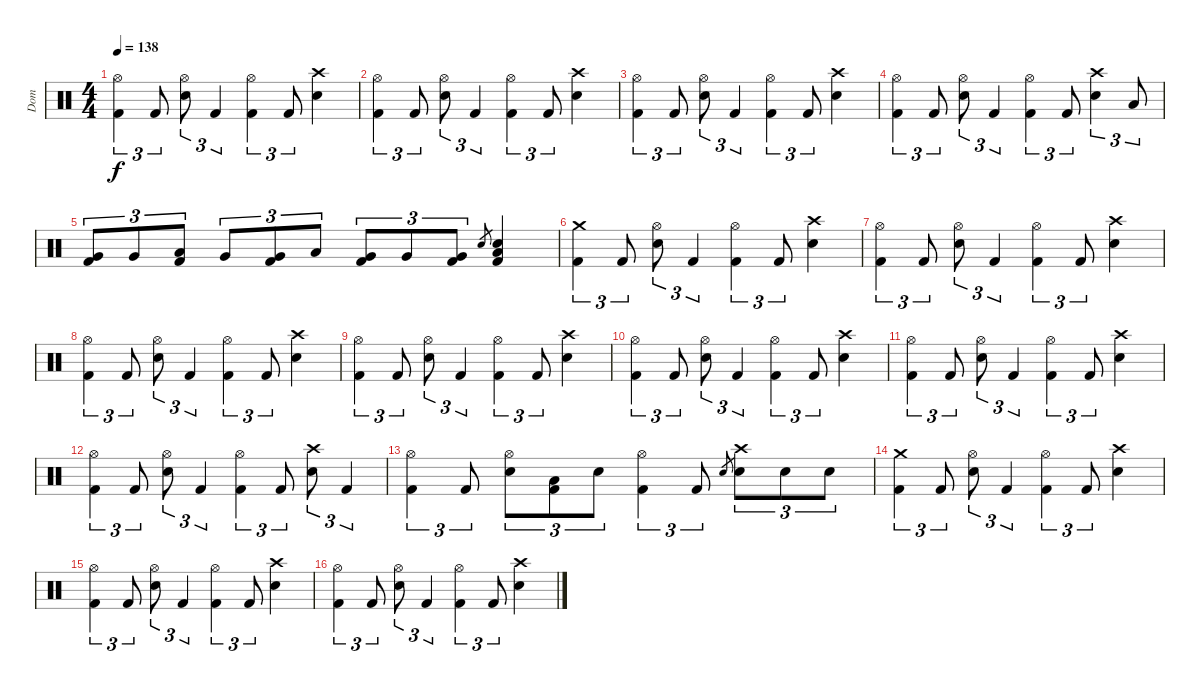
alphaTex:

\track ("Dom" "Dom") {instrument percussion}
\staff {score}
\articulation defaults
\ts (4 4)
\tempo 138
\clef neutral
\ks c
("Hi-Hat (open)" "Kick (hit) 2").4{tu (3 2) dy f} "Kick (hit) 2".8{tu (3 2)} ("Hi-Hat (open)" "Electric Snare (hit)").8{tu (3 2)} "Kick (hit) 2".4{tu (3 2)} ("Hi-Hat (open)" "Kick (hit) 2").4{tu (3 2)} "Kick (hit) 2".8{tu (3 2)} ("Crash high (hit)" "Electric Snare (hit)").4 |
("Hi-Hat (open)" "Kick (hit) 2").4{tu (3 2)} "Kick (hit) 2".8{tu (3 2)} ("Hi-Hat (open)" "Electric Snare (hit)").8{tu (3 2)} "Kick (hit) 2".4{tu (3 2)} ("Hi-Hat (open)" "Kick (hit) 2").4{tu (3 2)} "Kick (hit) 2".8{tu (3 2)} ("Crash high (hit)" "Electric Snare (hit)").4 |
("Hi-Hat (open)" "Kick (hit) 2").4{tu (3 2)} "Kick (hit) 2".8{tu (3 2)} ("Hi-Hat (open)" "Electric Snare (hit)").8{tu (3 2)} "Kick (hit) 2".4{tu (3 2)} ("Hi-Hat (open)" "Kick (hit) 2").4{tu (3 2)} "Kick (hit) 2".8{tu (3 2)} ("Crash high (hit)" "Electric Snare (hit)").4 |
("Hi-Hat (open)" "Kick (hit) 2").4{tu (3 2)} "Kick (hit) 2".8{tu (3 2)} ("Hi-Hat (open)" "Electric Snare (hit)").8{tu (3 2)} "Kick (hit) 2".4{tu (3 2)} ("Hi-Hat (open)" "Kick (hit) 2").4{tu (3 2)} "Kick (hit) 2".8{tu (3 2)} ("Crash high (hit)" "Electric Snare (hit)").4{tu (3 2)} "Low Floor Tom (hit)".8{tu (3 2)} |
("Very Low Tom (hit)" "Kick (hit) 2").8{tu (3 2)} "Very Low Tom (hit)".8{tu (3 2)} ("Low Floor Tom (hit)" "Kick (hit) 2").8{tu (3 2)} "Very Low Tom (hit)".8{tu (3 2)} ("Very Low Tom (hit)" "Kick (hit) 2").8{tu (3 2)} "Low Floor Tom (hit)".8{tu (3 2)} ("Very Low Tom (hit)" "Kick (hit) 2").8{tu (3 2)} "Very Low Tom (hit)".8{tu (3 2)} ("Very Low Tom (hit)" "Kick (hit) 2").8{tu (3 2)} "Electric Snare (hit)".8{gr} ("Electric Snare (hit)" "Low Floor Tom (hit)" "Kick (hit) 2").4 |
("Crash medium (hit)" "Kick (hit) 2").4{tu (3 2)} "Kick (hit) 2".8{tu (3 2)} ("Hi-Hat (open)" "Electric Snare (hit)").8{tu (3 2)} "Kick (hit) 2".4{tu (3 2)} ("Hi-Hat (open)" "Kick (hit) 2").4{tu (3 2)} "Kick (hit) 2".8{tu (3 2)} ("Crash high (hit)" "Electric Snare (hit)").4 |
("Hi-Hat (open)" "Kick (hit) 2").4{tu (3 2)} "Kick (hit) 2".8{tu (3 2)} ("Hi-Hat (open)" "Electric Snare (hit)").8{tu (3 2)} "Kick (hit) 2".4{tu (3 2)} ("Hi-Hat (open)" "Kick (hit) 2").4{tu (3 2)} "Kick (hit) 2".8{tu (3 2)} ("Crash high (hit)" "Electric Snare (hit)").4 |
("Hi-Hat (open)" "Kick (hit) 2").4{tu (3 2)} "Kick (hit) 2".8{tu (3 2)} ("Hi-Hat (open)" "Electric Snare (hit)").8{tu (3 2)} "Kick (hit) 2".4{tu (3 2)} ("Hi-Hat (open)" "Kick (hit) 2").4{tu (3 2)} "Kick (hit) 2".8{tu (3 2)} ("Crash high (hit)" "Electric Snare (hit)").4 |
("Hi-Hat (open)" "Kick (hit) 2").4{tu (3 2)} "Kick (hit) 2".8{tu (3 2)} ("Hi-Hat (open)" "Electric Snare (hit)").8{tu (3 2)} "Kick (hit) 2".4{tu (3 2)} ("Hi-Hat (open)" "Kick (hit) 2").4{tu (3 2)} "Kick (hit) 2".8{tu (3 2)} ("Crash high (hit)" "Electric Snare (hit)").4 |
("Hi-Hat (open)" "Kick (hit) 2").4{tu (3 2)} "Kick (hit) 2".8{tu (3 2)} ("Hi-Hat (open)" "Electric Snare (hit)").8{tu (3 2)} "Kick (hit) 2".4{tu (3 2)} ("Hi-Hat (open)" "Kick (hit) 2").4{tu (3 2)} "Kick (hit) 2".8{tu (3 2)} ("Crash high (hit)" "Electric Snare (hit)").4 |
("Hi-Hat (open)" "Kick (hit) 2").4{tu (3 2)} "Kick (hit) 2".8{tu (3 2)} ("Hi-Hat (open)" "Electric Snare (hit)").8{tu (3 2)} "Kick (hit) 2".4{tu (3 2)} ("Hi-Hat (open)" "Kick (hit) 2").4{tu (3 2)} "Kick (hit) 2".8{tu (3 2)} ("Crash high (hit)" "Electric Snare (hit)").4 |
("Hi-Hat (open)" "Kick (hit) 2").4{tu (3 2)} "Kick (hit) 2".8{tu (3 2)} ("Hi-Hat (open)" "Electric Snare (hit)").8{tu (3 2)} "Kick (hit) 2".4{tu (3 2)} ("Hi-Hat (open)" "Kick (hit) 2").4{tu (3 2)} "Kick (hit) 2".8{tu (3 2)} ("Crash high (hit)" "Electric Snare (hit)").8{tu (3 2)} "Kick (hit) 2".4{tu (3 2)} |
("Hi-Hat (open)" "Kick (hit) 2").4{tu (3 2)} "Kick (hit) 2".8{tu (3 2)} ("Hi-Hat (open)" "Electric Snare (hit)").8{tu (3 2)} ("Low Floor Tom (hit)" "Kick (hit) 2").8{tu (3 2)} "Electric Snare (hit)".8{tu (3 2)} ("Hi-Hat (open)" "Kick (hit) 2").4{tu (3 2)} "Kick (hit) 2".8{tu (3 2)} "Electric Snare (hit)".8{gr} ("Crash high (hit)" "Electric Snare (hit)").8{tu (3 2)} "Electric Snare (hit)".8{tu (3 2)} "Electric Snare (hit)".8{tu (3 2)} |
("Crash medium (hit)" "Kick (hit) 2").4{tu (3 2)} "Kick (hit) 2".8{tu (3 2)} ("Hi-Hat (open)" "Electric Snare (hit)").8{tu (3 2)} "Kick (hit) 2".4{tu (3 2)} ("Hi-Hat (open)" "Kick (hit) 2").4{tu (3 2)} "Kick (hit) 2".8{tu (3 2)} ("Crash high (hit)" "Electric Snare (hit)").4 |
("Hi-Hat (open)" "Kick (hit) 2").4{tu (3 2)} "Kick (hit) 2".8{tu (3 2)} ("Hi-Hat (open)" "Electric Snare (hit)").8{tu (3 2)} "Kick (hit) 2".4{tu (3 2)} ("Hi-Hat (open)" "Kick (hit) 2").4{tu (3 2)} "Kick (hit) 2".8{tu (3 2)} ("Crash high (hit)" "Electric Snare (hit)").4 |
("Hi-Hat (open)" "Kick (hit) 2").4{tu (3 2)} "Kick (hit) 2".8{tu (3 2)} ("Hi-Hat (open)" "Electric Snare (hit)").8{tu (3 2)} "Kick (hit) 2".4{tu (3 2)} ("Hi-Hat (open)" "Kick (hit) 2").4{tu (3 2)} "Kick (hit) 2".8{tu (3 2)} ("Crash high (hit)" "Electric Snare (hit)").4
